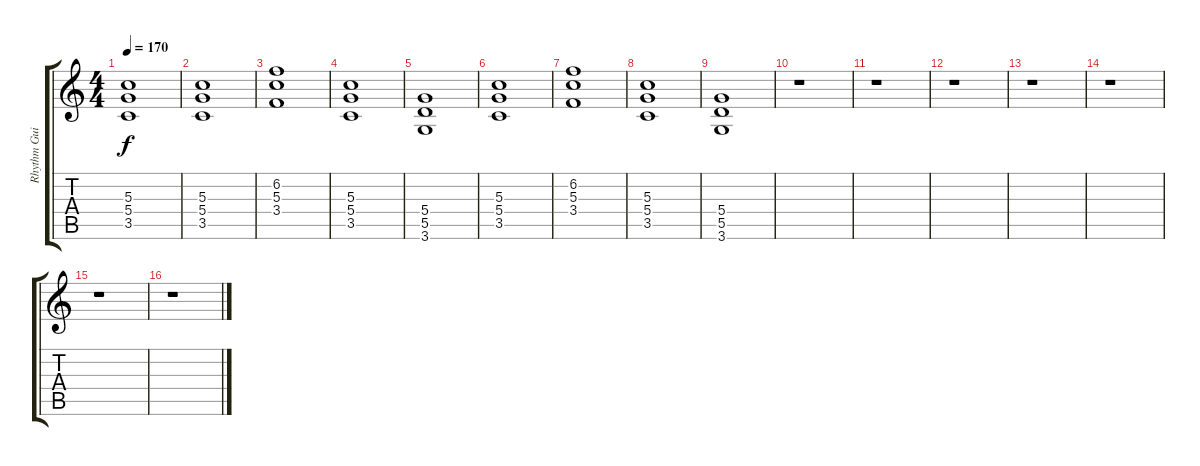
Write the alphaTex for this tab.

\track ("Rhythm Guitar" "Rhythm Gui") {instrument distortionguitar}
\staff {score tabs}
\tuning (E4 B3 G3 D3 A2 E2) {hide}
\ts (4 4)
\tempo 170
\clef g2
\ks c
(5.3{t} 5.4{t} 3.5{t}).1{dy f} |
(5.3 5.4 3.5).1 |
(6.2 5.3 3.4).1 |
(5.3 5.4 3.5).1 |
(5.4 5.5 3.6).1 |
(5.3 5.4 3.5).1 |
(6.2 5.3 3.4).1 |
(5.3 5.4 3.5).1 |
(5.4 5.5 3.6).1 |
r.1 |
r.1 |
r.1 |
r.1 |
r.1 |
r.1 |
r.1
